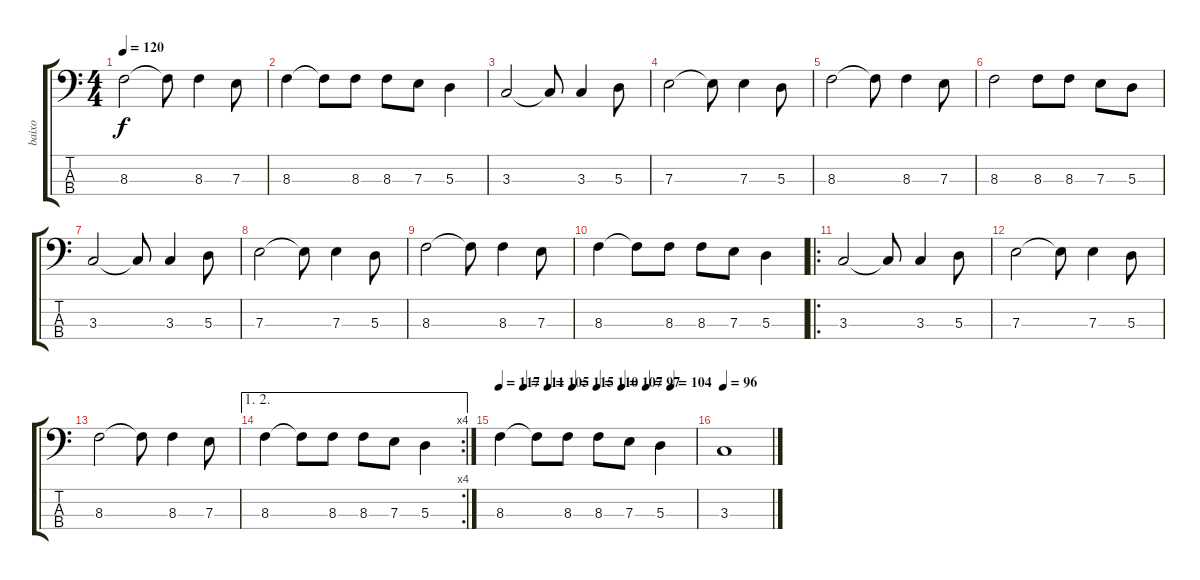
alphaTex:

\track ("baixo" "baixo") {instrument electricbassfinger}
\staff {score tabs}
\tuning (G2 D2 A1 E1) {hide}
\ts (4 4)
\tempo 120
\clef f4
\ks c
8.3.2{dy f} 8.3{t}.8 8.3.4 7.3.8 |
8.3.4 8.3{t}.8 8.3.8 8.3.8 7.3.8 5.3.4 |
3.3.2 3.3{t}.8 3.3.4 5.3.8 |
7.3.2 7.3{t}.8 7.3.4 5.3.8 |
8.3.2 8.3{t}.8 8.3.4 7.3.8 |
8.3.2 8.3.8 8.3.8 7.3.8 5.3.8 |
3.3.2 3.3{t}.8 3.3.4 5.3.8 |
7.3.2 7.3{t}.8 7.3.4 5.3.8 |
8.3.2 8.3{t}.8 8.3.4 7.3.8 |
8.3.4 8.3{t}.8 8.3.8 8.3.8 7.3.8 5.3.4 |
\ro
3.3.2 3.3{t}.8 3.3.4 5.3.8 |
7.3.2 7.3{t}.8 7.3.4 5.3.8 |
8.3.2 8.3{t}.8 8.3.4 7.3.8 |
\ae (1 2)
\rc 4
8.3.4 8.3{t}.8 8.3.8 8.3.8 7.3.8 5.3.4 |
\tempo 117
\tempo (111 0.125)
\tempo (105 0.25)
\tempo (104 0.875)
\tempo (115 0.375)
\tempo (110 0.5)
\tempo (107 0.625)
\tempo (97 0.75)
8.3.4{instrument electricbasspick} 8.3{t}.8 8.3.8 8.3.8 7.3.8 5.3.4 |
\tempo 96
3.3.1
